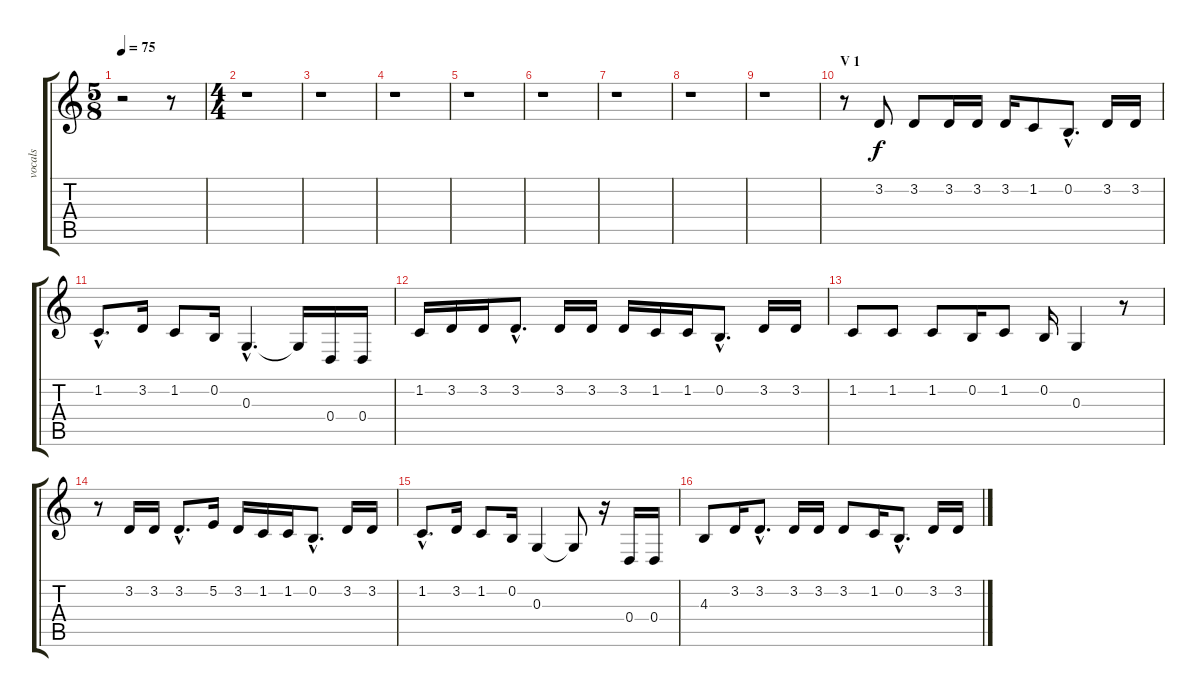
\track ("vocals" "vocals") {instrument frenchhorn}
\staff {score tabs}
\tuning (E4 B3 G3 D3 A2 E2) {hide}
\ts (5 8)
\tempo 75
\clef g2
\ks c
r.2{dy f instrument frenchhorn} r.8 |
\ts (4 4)
r.1 |
r.1 |
r.1 |
r.1 |
r.1 |
r.1 |
r.1 |
r.1 |
\section ("" "V 1")
r.8 3.2.8 3.2.8 3.2.16 3.2.16 3.2.16 1.2.8 0.2{hac}.8{d} 3.2.16 3.2.16 |
1.2{hac}.8{d} 3.2.16 1.2.8 0.2.16 0.3{hac}.4{d} 0.3{t}.16 0.4.16 0.4.16 |
1.2.16 3.2.16 3.2.16 3.2{hac}.8{d} 3.2.16 3.2.16 3.2.16 1.2.16 1.2.16 0.2{hac}.8{d} 3.2.16 3.2.16 |
1.2.8 1.2.8 1.2.8 0.2.16 1.2.8 0.2.16 0.3.4 r.8 |
r.8 3.2.16 3.2.16 3.2{hac}.8{d} 5.2.16 3.2.16 1.2.16 1.2.16 0.2{hac}.8{d} 3.2.16 3.2.16 |
1.2{hac}.8{d} 3.2.16 1.2.8 0.2.16 0.3.4 0.3{t}.8 r.16 0.4.16 0.4.16 |
4.3.8 3.2.16 3.2{hac}.8{d} 3.2.16 3.2.16 3.2.8 1.2.16 0.2{hac}.8{d} 3.2.16 3.2.16
